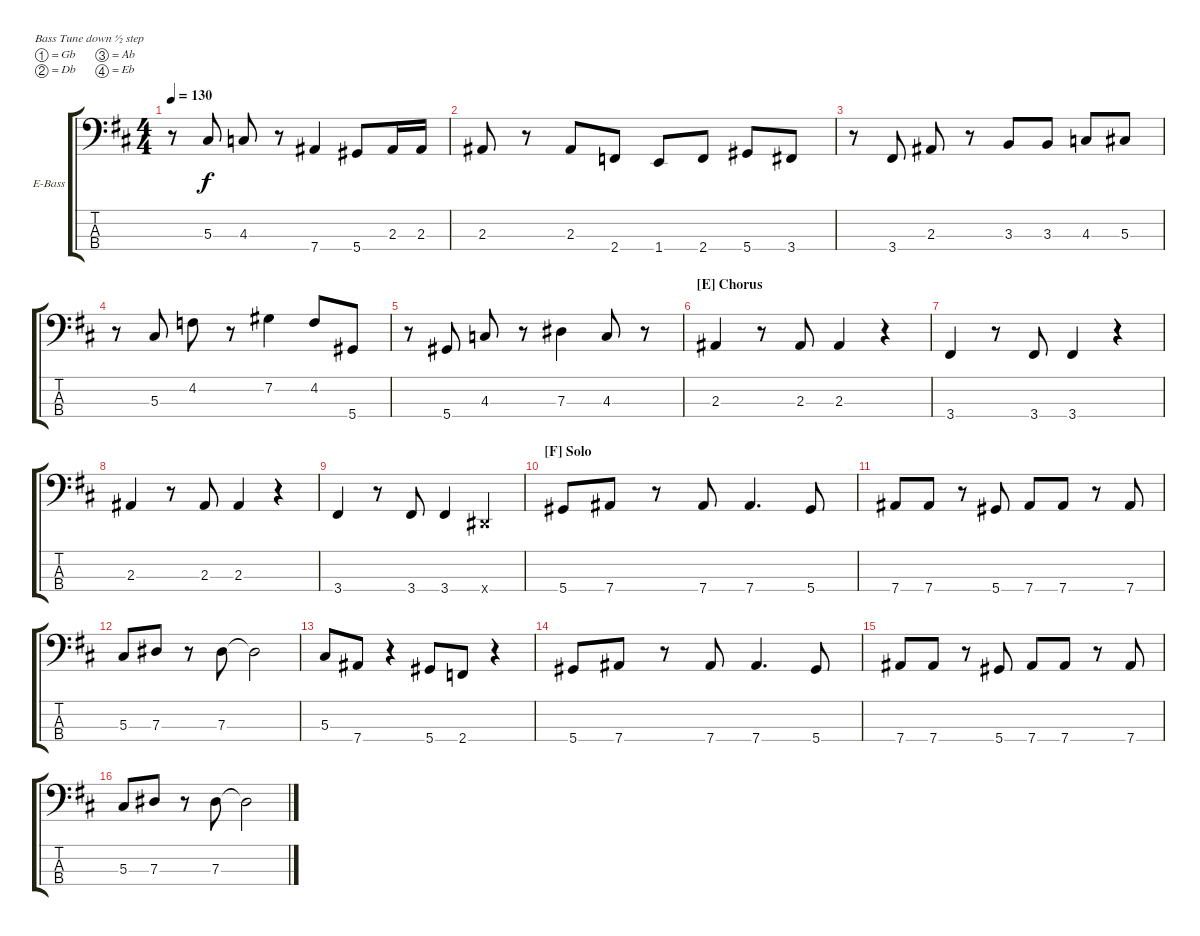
\bracketExtendMode groupsimilarinstruments
\firstSystemTrackNameOrientation horizontal
\otherSystemsTrackNameOrientation horizontal
\track ("Bass" "E-Bass") {instrument electricbasspick}
\staff {score tabs}
\tuning (Gb2 Db2 Ab1 Eb1)
\ts (4 4)
\tempo 130
\clef f4
\scale
1.06305
\ks d
r.8{dy f} 5.3.8 4.3.8 r.8 7.4.4 5.4.8 2.3.16 2.3.16 |
\scale
0.936948 2.3.8 r.8 2.3.8 2.4.8 1.4.8 2.4.8 5.4.8 3.4.8 |
\scale
1.06305 r.8 3.4.8 2.3.8 r.8 3.3.8 3.3.8 4.3.8 5.3.8 |
\scale
0.936948 r.8 5.3.8 4.2.8 r.8 7.2.4 4.2.8 5.4.8 |
\scale
1.06305 r.8 5.4.8 4.3.8 r.8 7.3.4 4.3.8 r.8 |
\section ("E" "Chorus")
\scale
0.936948 2.3.4 r.8 2.3.8 2.3.4 r.4 |
\scale
1.06305 3.4.4 r.8 3.4.8 3.4.4 r.4 |
\scale
0.936948 2.3.4 r.8 2.3.8 2.3.4 r.4 |
\scale
1.06305 3.4.4 r.8 3.4.8 3.4.4 0.4{x}.4 |
\section ("F" "Solo")
\scale
0.936948 5.4.8 7.4.8 r.8 7.4.8 7.4.4{d} 5.4.8 |
\scale
1.06305 7.4.8 7.4.8 r.8 5.4.8 7.4.8 7.4.8 r.8 7.4.8 |
\scale
0.936948 5.3.8 7.3.8 r.8 7.3.8 7.3{t}.2 |
\scale
1.06305 5.3.8 7.4.8 r.4 5.4.8 2.4.8 r.4 |
\scale
0.936948 5.4.8 7.4.8 r.8 7.4.8 7.4.4{d} 5.4.8 |
\scale
1.06305 7.4.8 7.4.8 r.8 5.4.8 7.4.8 7.4.8 r.8 7.4.8 |
\scale
0.936948 5.3.8 7.3.8 r.8 7.3.8 7.3{t}.2
